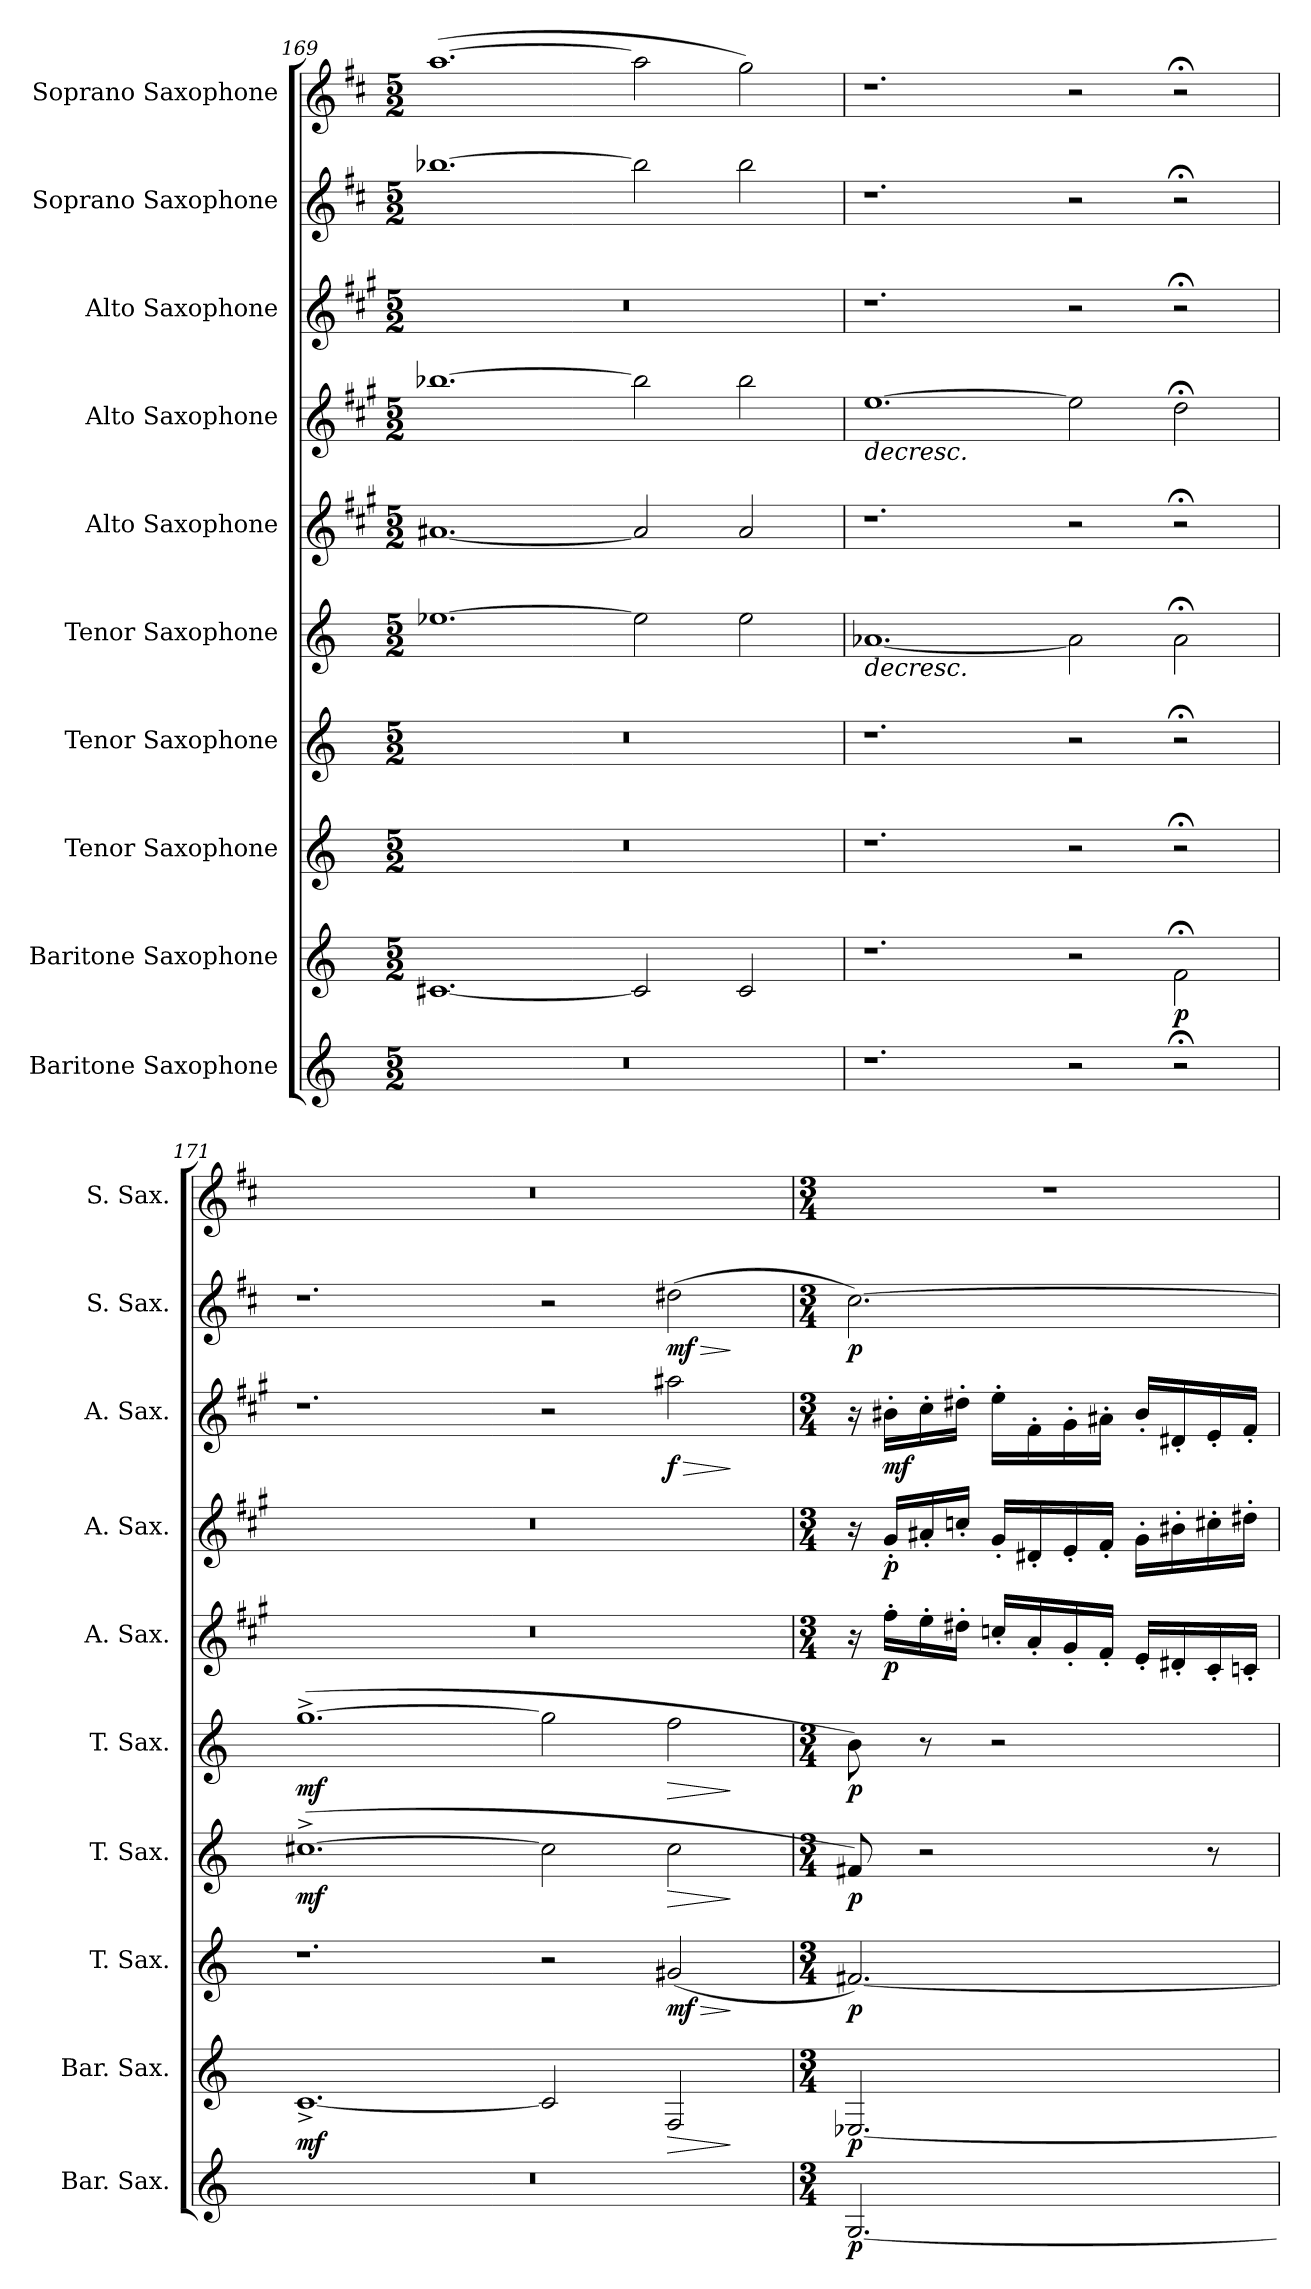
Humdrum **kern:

**kern	**dynam	**kern	**dynam	**kern	**dynam	**kern	**dynam	**kern	**dynam	**kern	**dynam	**kern	**dynam	**kern	**dynam	**kern	**dynam	**kern
*part10	*part10	*part9	*part9	*part8	*part8	*part7	*part7	*part6	*part6	*part5	*part5	*part4	*part4	*part3	*part3	*part2	*part2	*part1
*staff10	*staff10	*staff9	*staff9	*staff8	*staff8	*staff7	*staff7	*staff6	*staff6	*staff5	*staff5	*staff4	*staff4	*staff3	*staff3	*staff2	*staff2	*staff1
*I"Baritone Saxophone	*	*I"Baritone Saxophone	*	*I"Tenor Saxophone	*	*I"Tenor Saxophone	*	*I"Tenor Saxophone	*	*I"Alto Saxophone	*	*I"Alto Saxophone	*	*I"Alto Saxophone	*	*I"Soprano Saxophone	*	*I"Soprano Saxophone
*I'Bar. Sax.	*	*I'Bar. Sax.	*	*I'T. Sax.	*	*I'T. Sax.	*	*I'T. Sax.	*	*I'A. Sax.	*	*I'A. Sax.	*	*I'A. Sax.	*	*I'S. Sax.	*	*I'S. Sax.
*clefG2	*	*clefG2	*	*clefG2	*	*clefG2	*	*clefG2	*	*clefG2	*	*clefG2	*	*clefG2	*	*clefG2	*	*clefG2
*ITrd12c21	*	*ITrd12c21	*	*ITrd8c14	*	*ITrd8c14	*	*ITrd8c14	*	*ITrd5c9	*	*ITrd5c9	*	*ITrd5c9	*	*ITrd1c2	*	*ITrd1c2
*k[]	*	*k[]	*	*k[]	*	*k[]	*	*k[]	*	*k[]	*	*k[]	*	*k[]	*	*k[]	*	*k[]
*M5/2	*	*M5/2	*	*M5/2	*	*M5/2	*	*M5/2	*	*M5/2	*	*M5/2	*	*M5/2	*	*M5/2	*	*M5/2
=169	=169	=169	=169	=169	=169	=169	=169	=169	=169	=169	=169	=169	=169	=169	=169	=169	=169	=169
2%5r	.	[1.C#X	.	2%5r	.	2%5r	.	[1.e-X	.	[1.c#X	.	[1.dd-X	.	2%5r	.	[1.aa-X	.	([1.gg
.	.	2C#/]	.	.	.	.	.	2e-\]	.	2c#/]	.	2dd-\]	.	.	.	2aa-\]	.	2gg\]
.	.	2C#/	.	.	.	.	.	2e-\	.	2c#/	.	2dd-\	.	.	.	2aa-\	.	2ff\)
=170	=170	=170	=170	=170	=170	=170	=170	=170	=170	=170	=170	=170	=170	=170	=170	=170	=170	=170
!	!	!	!	!	!	!	!	!	!LO:HP:b	!	!	!	!LO:HP:b	!	!	!	!	!
1.r	.	1.r	.	1.r	.	1.r	.	[1.A-X	>	1.r	.	[1.g	>	1.r	.	1.r	.	1.r
2r	.	2r	.	2r	.	2r	.	2A-\]	.	2r	.	2g\]	.	2r	.	2r	.	2r
!	!	!	!LO:DY:b	!	!	!	!	!	!LO:DY:b	!	!	!	!LO:DY:b	!	!	!	!	!
2r;<	.	2F;<Z\	p	2r;<	.	2r;<	.	2A-;<Z\	other-dynamics	2r;<	.	2f;<Z\	other-dynamics	2r;<	.	2r;<	.	2r;<
.	.	.	.	.	.	.	.	.	]	.	.	.	]	.	.	.	.	.
=171	=171	=171	=171	=171	=171	=171	=171	=171	=171	=171	=171	=171	=171	=171	=171	=171	=171	=171
!	!	!	!LO:DY:b	!	!	!	!LO:DY:b	!	!LO:DY:b	!	!	!	!	!	!	!	!	!
2%5r	.	[1.C^	mf	1.r	.	([1.c#X^	mf	([1.g^	mf	2%5r	.	2%5r	.	1.r	.	1.r	.	2%5r
.	.	2C/]	.	2r	.	2c#\]	.	2g\]	.	.	.	.	.	2r	.	2r	.	.
!	!	!	!LO:HP:b	!	!LO:HP:b	!	!LO:HP:b	!	!LO:HP:b	!	!	!	!	!	!LO:HP:b	!	!LO:HP:b	!
!	!	!	!	!	!LO:DY:n=1:b	!	!	!	!	!	!	!	!	!	!LO:DY:n=1:b	!	!LO:DY:n=1:b	!
.	.	2FF/	>	(2G#X/	> mf	2c#\	>	2f\	>	.	.	.	.	2cc#X\	> f	(2cc#X\	> mf	.
.	.	.	]	.	]	.	]	.	]	.	.	.	.	.	]	.	]	.
!!LO:PB:g=z
=172	=172	=172	=172	=172	=172	=172	=172	=172	=172	=172	=172	=172	=172	=172	=172	=172	=172	=172
!!LO:REH:place=s1:a:B:fs=14:t=XI
*M3/4	*	*M3/4	*	*M3/4	*	*M3/4	*	*M3/4	*	*M3/4	*	*M3/4	*	*M3/4	*	*M3/4	*	*M3/4
*	*	*	*	*	*	*	*	*	*	*	*	*	*	*	*	*	*	*MM160
!	!LO:DY:b	!	!LO:DY:b	!	!LO:DY:b	!	!LO:DY:b	!	!LO:DY:b	!	!	!	!	!	!	!	!LO:DY:b	!
[2.GG/	p	[2.EE-X/	p	[2.F#X/)	p	8F#X/)	p	8B\)	p	16r	.	16r	.	16r	.	[2.b\)	p	2.r
!	!	!	!	!	!	!	!	!	!	!	!LO:DY:b	!	!LO:DY:b	!	!LO:DY:b	!	!	!
.	.	.	.	.	.	.	.	.	.	16a'\LL	p	16B'/LL	p	16d#X'\LL	mf	.	.	.
.	.	.	.	.	.	2r	.	8r	.	16g'\	.	16c#X'/	.	16e'\	.	.	.	.
.	.	.	.	.	.	.	.	.	.	16f#X'\JJ	.	16e-X'/JJ	.	16f#X'\JJ	.	.	.	.
.	.	.	.	.	.	.	.	2r	.	16e-X'/LL	.	16B'/LL	.	16g'\LL	.	.	.	.
.	.	.	.	.	.	.	.	.	.	16c'/	.	16F#X'/	.	16A'\	.	.	.	.
.	.	.	.	.	.	.	.	.	.	16B'/	.	16G'/	.	16B'\	.	.	.	.
.	.	.	.	.	.	.	.	.	.	16A'/JJ	.	16A'/JJ	.	16c#X'\JJ	.	.	.	.
.	.	.	.	.	.	.	.	.	.	16G'/LL	.	16B'\LL	.	16d#'/LL	.	.	.	.
.	.	.	.	.	.	.	.	.	.	16F#X'/	.	16d#X'\	.	16F#X'/	.	.	.	.
.	.	.	.	.	.	8r	.	.	.	16E'/	.	16en'\	.	16G'/	.	.	.	.
.	.	.	.	.	.	.	.	.	.	16E-X'/JJ	.	16f#X'\JJ	.	16A'/JJ	.	.	.	.
=	=	=	=	=	=	=	=	=	=	=	=	=	=	=	=	=	=	=
*-	*-	*-	*-	*-	*-	*-	*-	*-	*-	*-	*-	*-	*-	*-	*-	*-	*-	*-
